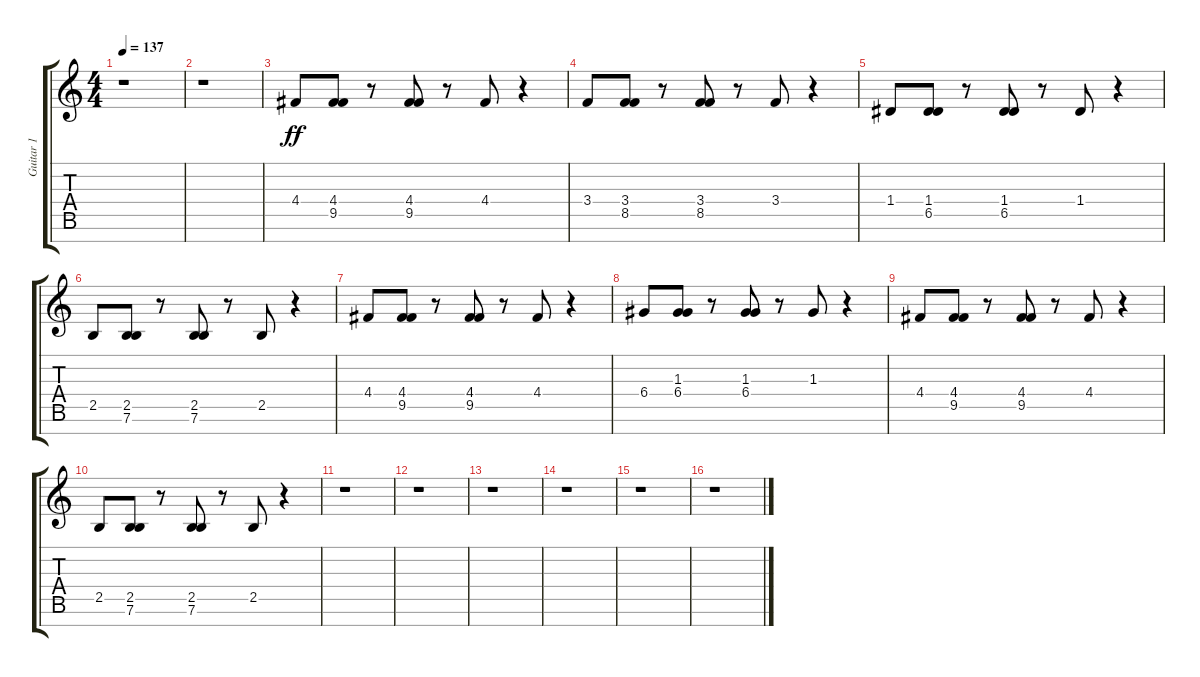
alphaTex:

\track ("Guitar 1" "Guitar 1") {instrument electricguitarmuted}
\staff {score tabs}
\tuning (E4 B3 G3 D3 A2 E2 B1) {hide}
\ts (4 4)
\tempo 137
\clef g2
\ks c
r.1{dy f} |
r.1 |
4.4.8{dy ff} (4.4 9.5).8 r.8 (4.4 9.5).8 r.8 4.4.8 r.4 |
3.4.8 (3.4 8.5).8 r.8 (3.4 8.5).8 r.8 3.4.8 r.4 |
1.4.8 (1.4 6.5).8 r.8 (1.4 6.5).8 r.8 1.4.8 r.4 |
2.5.8 (2.5 7.6).8 r.8 (2.5 7.6).8 r.8 2.5.8 r.4 |
4.4.8 (4.4 9.5).8 r.8 (4.4 9.5).8 r.8 4.4.8 r.4 |
6.4.8 (1.3 6.4).8 r.8 (1.3 6.4).8 r.8 1.3.8 r.4 |
4.4.8 (4.4 9.5).8 r.8 (4.4 9.5).8 r.8 4.4.8 r.4 |
2.5.8 (2.5 7.6).8 r.8 (2.5 7.6).8 r.8 2.5.8 r.4 |
r.1 |
r.1 |
r.1 |
r.1 |
r.1 |
r.1
